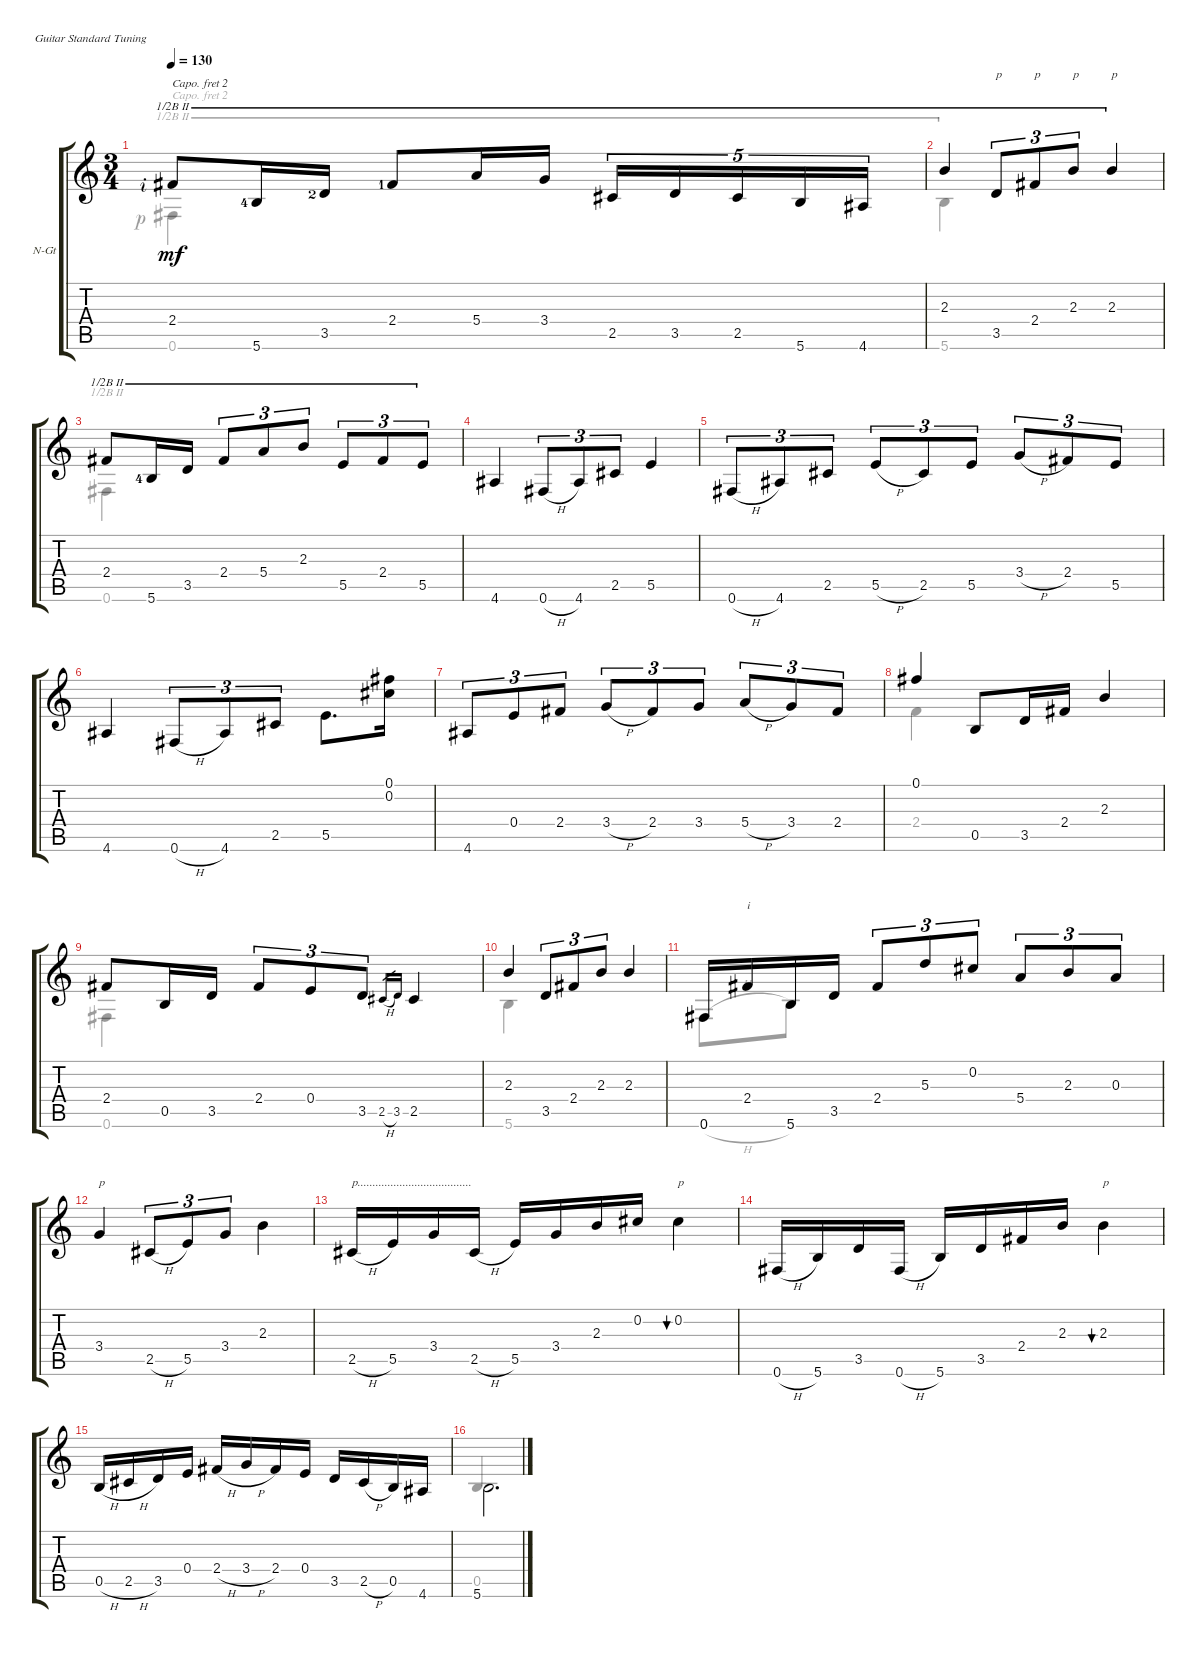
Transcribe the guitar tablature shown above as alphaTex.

\defaultSystemsLayout 4
\bracketExtendMode groupsimilarinstruments
\firstSystemTrackNameOrientation horizontal
\otherSystemsTrackNameOrientation horizontal
\track ("Nylon Guitar" "N-Gt") {instrument acousticguitarnylon}
\staff {score tabs}
\capo 2
\tuning (E4 B3 G3 D3 A2 E2)
\voice
\ts (3 4)
\tempo 130
\clef g2
\ks c
2.4{rf 2}.8{dy mf barre (2 half)} 5.6{lf 5}.16{barre (2 half)} 3.5{lf 3}.16{barre (2 half)} 2.4{lf 2}.8{barre (2 half)} 5.4.16{barre (2 half)} 3.4.16{barre (2 half)} 2.5.16{tu (5 4) barre (2 half)} 3.5.16{tu (5 4) barre (2 half)} 2.5.16{tu (5 4) barre (2 half)} 5.6.16{tu (5 4) barre (2 half)} 4.6.16{tu (5 4) barre (2 half)} |
2.3.4{barre (2 half)} 3.5.8{tu (3 2) txt "p" barre (2 half)} 2.4.8{tu (3 2) txt "p" barre (2 half)} 2.3.8{tu (3 2) txt "p" barre (2 half)} 2.3.4{txt "p" barre (2 half)} |
2.4.8{barre (2 half)} 5.6{lf 5}.16{barre (2 half)} 3.5.16{barre (2 half)} 2.4.8{tu (3 2) barre (2 half)} 5.4.8{tu (3 2) barre (2 half)} 2.3.8{tu (3 2) barre (2 half)} 5.5.8{tu (3 2) barre (2 half)} 2.4.8{tu (3 2) barre (2 half)} 5.5.8{tu (3 2) barre (2 half)} |
4.6.4 0.6{h}.8{tu (3 2)} 4.6.8{tu (3 2)} 2.5.8{tu (3 2)} 5.5.4 |
0.6{h}.8{tu (3 2)} 4.6.8{tu (3 2)} 2.5.8{tu (3 2)} 5.5{h}.8{tu (3 2)} 2.5.8{tu (3 2)} 5.5.8{tu (3 2)} 3.4{h}.8{tu (3 2)} 2.4.8{tu (3 2)} 5.5.8{tu (3 2)} |
4.6.4 0.6{h}.8{tu (3 2)} 4.6.8{tu (3 2)} 2.5.8{tu (3 2)} 5.5.8{d} (0.1 0.2).16 |
4.6.8{tu (3 2)} 0.4.8{tu (3 2)} 2.4.8{tu (3 2)} 3.4{h}.8{tu (3 2)} 2.4.8{tu (3 2)} 3.4.8{tu (3 2)} 5.4{h}.8{tu (3 2)} 3.4.8{tu (3 2)} 2.4.8{tu (3 2)} |
0.1.4 0.5.8 3.5.16 2.4.16 2.3.4 |
2.4.8 0.5.16 3.5.16 2.4.8{tu (3 2)} 0.4.8{tu (3 2)} 3.5.8{tu (3 2)} 2.5{h}.16{tu (3 2) gr} 3.5.16{tu (3 2) gr} 2.5.4 |
2.3.4 3.5.8{tu (3 2)} 2.4.8{tu (3 2)} 2.3.8{tu (3 2)} 2.3.4 |
0.6.16 2.4.16{txt "i"} 5.6.16 3.5.16 2.4.8{tu (3 2)} 5.3.8{tu (3 2)} 0.2.8{tu (3 2)} 5.4.8{tu (3 2)} 2.3.8{tu (3 2)} 0.3.8{tu (3 2)} |
3.4.4{txt "p"} 2.5{h}.8{tu (3 2)} 5.5.8{tu (3 2)} 3.4.8{tu (3 2)} 2.3.4 |
2.5{h}.16{txt "p......................................"} 5.5.16 3.4.16 2.5{h}.16 5.5.16 3.4.16 2.3.16 0.2.16 0.2.4{bu 30 txt "p"} |
0.6{h}.16 5.6.16 3.5.16 0.6{h}.16 5.6.16 3.5.16 2.4.16 2.3.16 2.3.4{bu 30 txt "p"} |
0.5{h}.16 2.5{h}.16 3.5.16 0.4.16 2.4{h}.16 3.4{h}.16 2.4.16 0.4.16 3.5.16 2.5{h}.16 0.5.16 4.6.16 |
5.6.2{d beam invert}
\voice
\clef g2
\ottava regular
\simile none
\ks c
0.6{rf 1}.4{dy mf barre (2 half)} |
5.6.4{barre (2 half)} |
0.6.4{barre (2 half)} |
|
|
|
|
2.4.4 |
0.6.4 |
5.6.4 |
0.6{h}.8 5.6.8 |
|
|
|
|
0.5.4{beam invert}
